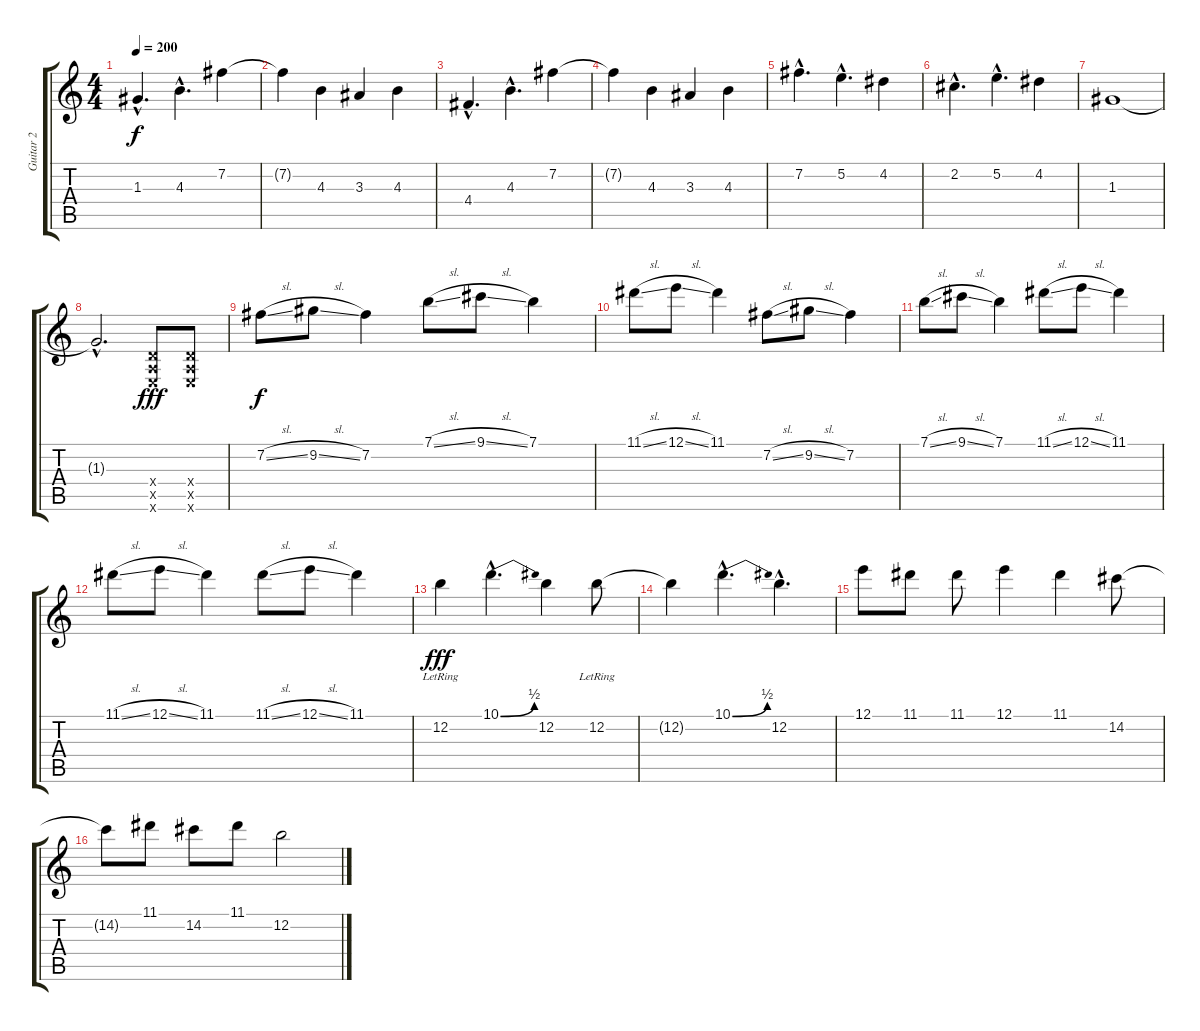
\track ("Guitar 2" "Guitar 2") {instrument distortionguitar}
\staff {score tabs}
\tuning (E4 B3 G3 D3 A2 E2) {hide}
\ts (4 4)
\tempo 200
\clef g2
\ks c
1.3{hac}.4{d dy f} 4.3{hac}.4{d} 7.2.4 |
7.2{t}.4 4.3.4 3.3.4 4.3.4 |
4.4{hac}.4{d} 4.3{hac}.4{d} 7.2.4 |
7.2{t}.4 4.3.4 3.3.4 4.3.4 |
7.2{hac}.4{d} 5.2{hac}.4{d} 4.2.4 |
2.2{hac}.4{d} 5.2{hac}.4{d} 4.2.4 |
1.3.1 |
1.3{hac t}.2{d} (0.4{x} 0.5{x} 0.6{x}).8{dy fff} (0.4{x} 0.5{x} 0.6{x}).8 |
7.2{sl}.8{dy f} 9.2{sl}.8 7.2.4 7.1{sl}.8 9.1{sl}.8 7.1.4 |
11.1{sl}.8 12.1{sl}.8 11.1.4 7.2{sl}.8 9.2{sl}.8 7.2.4 |
7.1{sl}.8 9.1{sl}.8 7.1.4 11.1{sl}.8 12.1{sl}.8 11.1.4 |
11.1{sl}.8 12.1{sl}.8 11.1.4 11.1{sl}.8 12.1{sl}.8 11.1.4 |
12.2{lr}.4{dy fff} 10.1{be (bend 0 0 60 2) hac}.4{d} 12.2.4 12.2{lr}.8 |
12.2{t}.4 10.1{be (bend 0 0 60 2) hac}.4{d} 12.2{hac}.4{d} |
12.1.8 11.1.8 11.1.8 12.1.4 11.1.4 14.2.8 |
14.2{t}.8 11.1.8 14.2.8 11.1.8 12.2.2
